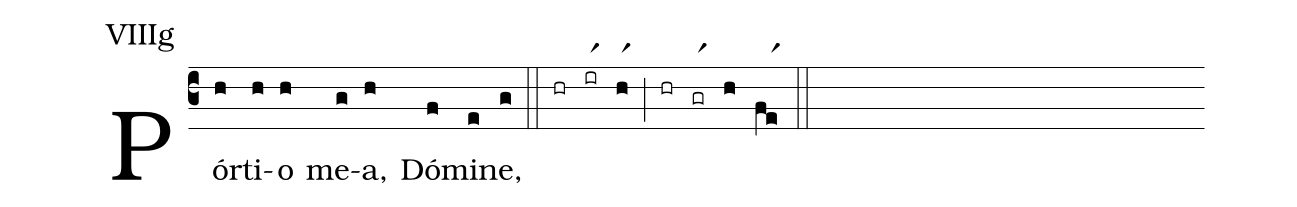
annotation: VIIIg;
%%
(c3)Pór(h)ti(h)o(h) me(g)a,(h) Dó(f)mi(e)ne,(g) (::) (hr)(irr1)(hr1)(;)(hr)(grr1)(h)(fer1)(::)
